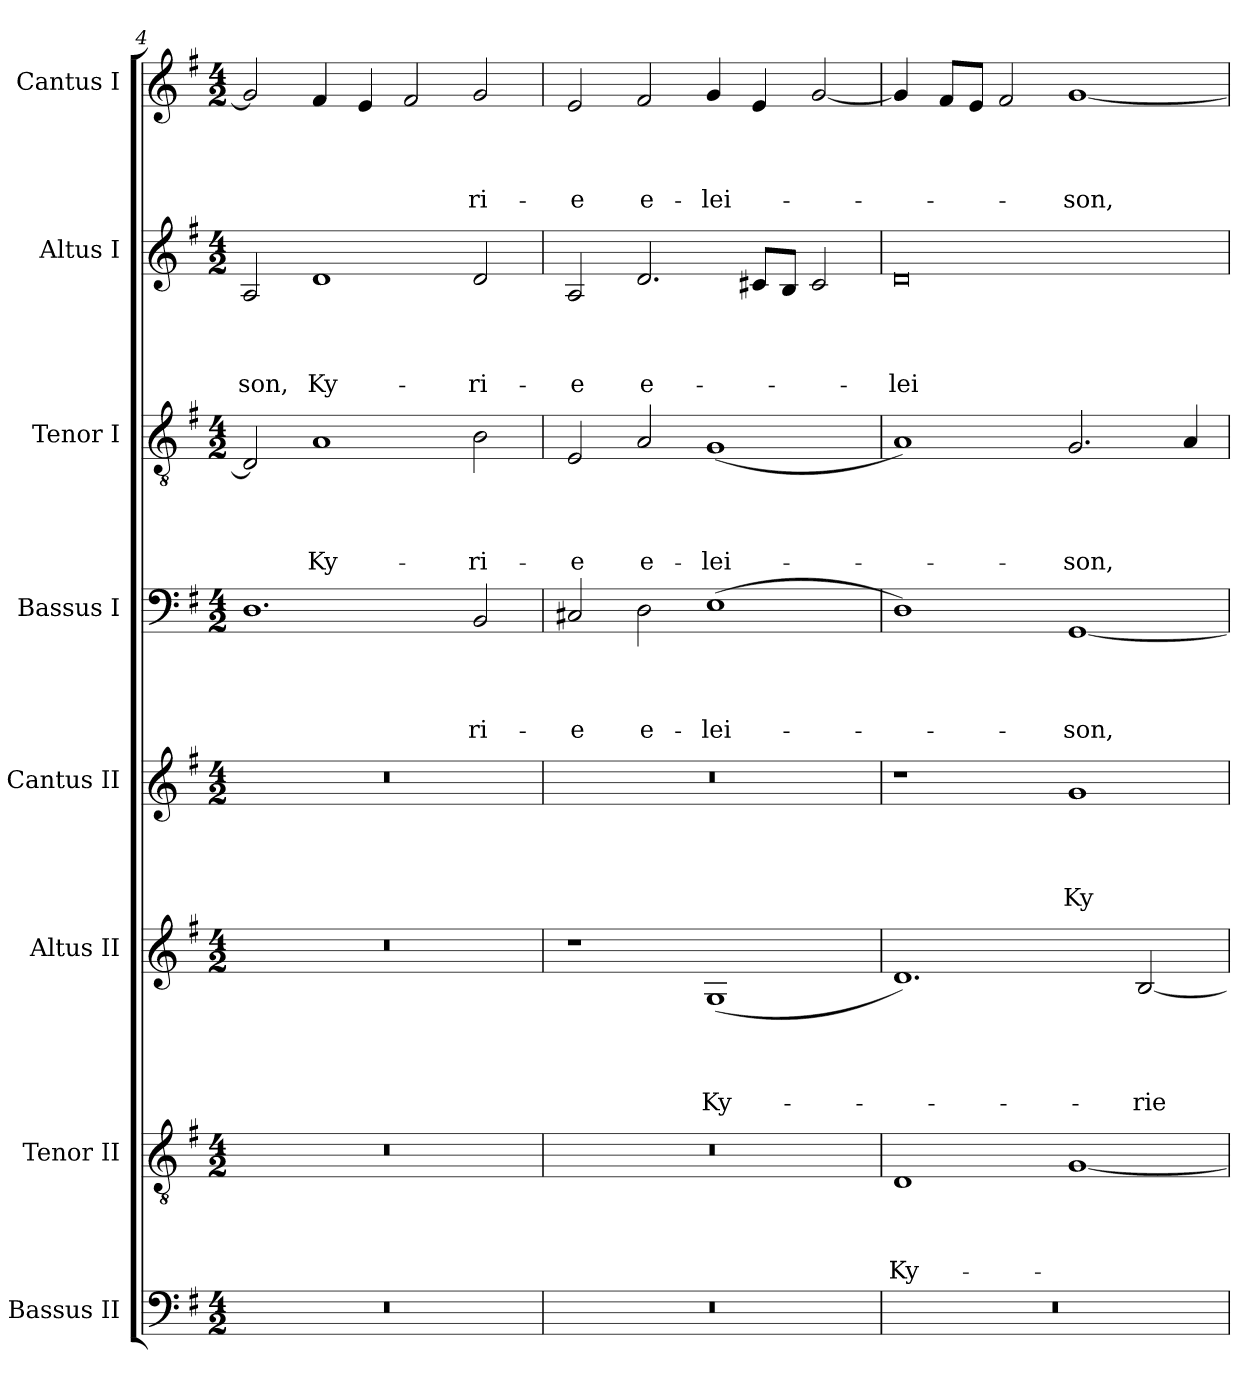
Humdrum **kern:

**kern	**kern	**text	**text	**text	**text	**kern	**text	**text	**text	**text	**kern	**text	**text	**text	**text	**kern	**text	**text	**text	**text	**kern	**text	**text	**text	**text	**kern	**text	**text	**text	**text	**kern	**text	**text	**text	**text
*part8	*part7	*part7	*part7	*part7	*part7	*part6	*part6	*part6	*part6	*part6	*part5	*part5	*part5	*part5	*part5	*part4	*part4	*part4	*part4	*part4	*part3	*part3	*part3	*part3	*part3	*part2	*part2	*part2	*part2	*part2	*part1	*part1	*part1	*part1	*part1
*staff8	*staff7	*staff7	*staff7	*staff7	*staff7	*staff6	*staff6	*staff6	*staff6	*staff6	*staff5	*staff5	*staff5	*staff5	*staff5	*staff4	*staff4	*staff4	*staff4	*staff4	*staff3	*staff3	*staff3	*staff3	*staff3	*staff2	*staff2	*staff2	*staff2	*staff2	*staff1	*staff1	*staff1	*staff1	*staff1
*I"Bassus II	*I"Tenor II	*	*	*	*	*I"Altus II	*	*	*	*	*I"Cantus II	*	*	*	*	*I"Bassus I	*	*	*	*	*I"Tenor I	*	*	*	*	*I"Altus I	*	*	*	*	*I"Cantus I	*	*	*	*
*I'B II	*I'T II	*	*	*	*	*I'A II	*	*	*	*	*I'C II	*	*	*	*	*I'B I	*	*	*	*	*I'T I	*	*	*	*	*I'A I	*	*	*	*	*I'C I	*	*	*	*
*clefF4	*clefGv2	*	*	*	*	*clefG2	*	*	*	*	*clefG2	*	*	*	*	*clefF4	*	*	*	*	*clefGv2	*	*	*	*	*clefG2	*	*	*	*	*clefG2	*	*	*	*
*k[f#]	*k[f#]	*	*	*	*	*k[f#]	*	*	*	*	*k[f#]	*	*	*	*	*k[f#]	*	*	*	*	*k[f#]	*	*	*	*	*k[f#]	*	*	*	*	*k[f#]	*	*	*	*
*G:	*G:	*	*	*	*	*G:	*	*	*	*	*G:	*	*	*	*	*G:	*	*	*	*	*G:	*	*	*	*	*G:	*	*	*	*	*G:	*	*	*	*
*M4/2	*M4/2	*	*	*	*	*M4/2	*	*	*	*	*M4/2	*	*	*	*	*M4/2	*	*	*	*	*M4/2	*	*	*	*	*M4/2	*	*	*	*	*M4/2	*	*	*	*
=4	=4	=4	=4	=4	=4	=4	=4	=4	=4	=4	=4	=4	=4	=4	=4	=4	=4	=4	=4	=4	=4	=4	=4	=4	=4	=4	=4	=4	=4	=4	=4	=4	=4	=4	=4
!	!	!	!	!	!	!	!	!	!	!	!	!	!	!	!	!	!	!	!	!	!	!	!	!	!	!	!	!	!	!LO:LY:b	!	!	!	!	!
0r	0r	.	.	.	.	0r	.	.	.	.	0r	.	.	.	.	1.D	.	.	.	.	2D/]	.	.	.	.	2A/	.	.	.	-son,	2g/]	.	.	.	.
!	!	!	!	!	!	!	!	!	!	!	!	!	!	!	!	!	!	!	!	!	!	!	!	!	!LO:LY:b	!	!	!	!	!	!	!	!	!	!
!	!	!	!	!	!	!	!	!	!	!	!	!	!	!	!	!	!	!	!	!	!	!	!	!	!	!	!	!	!	!LO:LY:b	!	!	!	!	!
.	.	.	.	.	.	.	.	.	.	.	.	.	.	.	.	.	.	.	.	.	1A	.	.	.	Ky-	1d	.	.	.	Ky-	4f#/	.	.	.	.
.	.	.	.	.	.	.	.	.	.	.	.	.	.	.	.	.	.	.	.	.	.	.	.	.	.	.	.	.	.	.	4e/	.	.	.	.
.	.	.	.	.	.	.	.	.	.	.	.	.	.	.	.	.	.	.	.	.	.	.	.	.	.	.	.	.	.	.	2f#/	.	.	.	.
!	!	!	!	!	!	!	!	!	!	!	!	!	!	!	!	!	!	!	!	!LO:LY:b	!	!	!	!	!	!	!	!	!	!	!	!	!	!	!
!	!	!	!	!	!	!	!	!	!	!	!	!	!	!	!	!	!	!	!	!	!	!	!	!	!LO:LY:b	!	!	!	!	!	!	!	!	!	!
!	!	!	!	!	!	!	!	!	!	!	!	!	!	!	!	!	!	!	!	!	!	!	!	!	!	!	!	!	!	!LO:LY:b	!	!	!	!	!
!	!	!	!	!	!	!	!	!	!	!	!	!	!	!	!	!	!	!	!	!	!	!	!	!	!	!	!	!	!	!	!	!	!	!	!LO:LY:b
.	.	.	.	.	.	.	.	.	.	.	.	.	.	.	.	2BB/	.	.	.	-ri-	2B\	.	.	.	-ri-	2d/	.	.	.	-ri-	2g/	.	.	.	-ri-
=5	=5	=5	=5	=5	=5	=5	=5	=5	=5	=5	=5	=5	=5	=5	=5	=5	=5	=5	=5	=5	=5	=5	=5	=5	=5	=5	=5	=5	=5	=5	=5	=5	=5	=5	=5
!	!	!	!	!	!	!	!	!	!	!	!	!	!	!	!	!	!	!	!	!LO:LY:b	!	!	!	!	!	!	!	!	!	!	!	!	!	!	!
!	!	!	!	!	!	!	!	!	!	!	!	!	!	!	!	!	!	!	!	!	!	!	!	!	!LO:LY:b	!	!	!	!	!	!	!	!	!	!
!	!	!	!	!	!	!	!	!	!	!	!	!	!	!	!	!	!	!	!	!	!	!	!	!	!	!	!	!	!	!LO:LY:b	!	!	!	!	!
!	!	!	!	!	!	!	!	!	!	!	!	!	!	!	!	!	!	!	!	!	!	!	!	!	!	!	!	!	!	!	!	!	!	!	!LO:LY:b
0r	0r	.	.	.	.	1r	.	.	.	.	0r	.	.	.	.	2C#X/	.	.	.	-e	2E/	.	.	.	-e	2A/	.	.	.	-e	2e/	.	.	.	-e
!	!	!	!	!	!	!	!	!	!	!	!	!	!	!	!	!	!	!	!	!LO:LY:b	!	!	!	!	!	!	!	!	!	!	!	!	!	!	!
!	!	!	!	!	!	!	!	!	!	!	!	!	!	!	!	!	!	!	!	!	!	!	!	!	!LO:LY:b	!	!	!	!	!	!	!	!	!	!
!	!	!	!	!	!	!	!	!	!	!	!	!	!	!	!	!	!	!	!	!	!	!	!	!	!	!	!	!	!	!LO:LY:b	!	!	!	!	!
!	!	!	!	!	!	!	!	!	!	!	!	!	!	!	!	!	!	!	!	!	!	!	!	!	!	!	!	!	!	!	!	!	!	!	!LO:LY:b
.	.	.	.	.	.	.	.	.	.	.	.	.	.	.	.	2D\	.	.	.	e-	2A/	.	.	.	e-	2.d/	.	.	.	e-	2f#/	.	.	.	e-
!	!	!	!	!	!	!	!	!	!	!LO:LY:b	!	!	!	!	!	!	!	!	!	!	!	!	!	!	!	!	!	!	!	!	!	!	!	!	!
!	!	!	!	!	!	!	!	!	!	!	!	!	!	!	!	!	!	!	!	!LO:LY:b	!	!	!	!	!	!	!	!	!	!	!	!	!	!	!
!	!	!	!	!	!	!	!	!	!	!	!	!	!	!	!	!	!	!	!	!	!	!	!	!	!LO:LY:b	!	!	!	!	!	!	!	!	!	!
!	!	!	!	!	!	!	!	!	!	!	!	!	!	!	!	!	!	!	!	!	!	!	!	!	!	!	!	!	!	!	!	!	!	!	!LO:LY:b
.	.	.	.	.	.	(<1G	.	.	.	Ky-	.	.	.	.	.	(>1E	.	.	.	-lei-	(<1G	.	.	.	-lei-	.	.	.	.	.	4g/	.	.	.	-lei-
.	.	.	.	.	.	.	.	.	.	.	.	.	.	.	.	.	.	.	.	.	.	.	.	.	.	8c#X/L	.	.	.	.	4e/	.	.	.	.
.	.	.	.	.	.	.	.	.	.	.	.	.	.	.	.	.	.	.	.	.	.	.	.	.	.	8B/J	.	.	.	.	.	.	.	.	.
.	.	.	.	.	.	.	.	.	.	.	.	.	.	.	.	.	.	.	.	.	.	.	.	.	.	2c#/	.	.	.	.	[2g/	.	.	.	.
!!LO:LB:g=z
=6	=6	=6	=6	=6	=6	=6	=6	=6	=6	=6	=6	=6	=6	=6	=6	=6	=6	=6	=6	=6	=6	=6	=6	=6	=6	=6	=6	=6	=6	=6	=6	=6	=6	=6	=6
!	!	!	!	!	!LO:LY:b	!	!	!	!	!	!	!	!	!	!	!	!	!	!	!	!	!	!	!	!	!	!	!	!	!	!	!	!	!	!
!	!	!	!	!	!	!	!	!	!	!	!	!	!	!	!	!	!	!	!	!	!	!	!	!	!	!	!	!	!	!LO:LY:b	!	!	!	!	!
0r	1D	.	.	.	Ky-	1.d)	.	.	.	.	1r	.	.	.	.	1D)	.	.	.	.	1A)	.	.	.	.	0d	.	.	.	-lei-	4g/]	.	.	.	.
.	.	.	.	.	.	.	.	.	.	.	.	.	.	.	.	.	.	.	.	.	.	.	.	.	.	.	.	.	.	.	8f#/L	.	.	.	.
.	.	.	.	.	.	.	.	.	.	.	.	.	.	.	.	.	.	.	.	.	.	.	.	.	.	.	.	.	.	.	8e/J	.	.	.	.
.	.	.	.	.	.	.	.	.	.	.	.	.	.	.	.	.	.	.	.	.	.	.	.	.	.	.	.	.	.	.	2f#/	.	.	.	.
!	!	!	!	!	!	!	!	!	!	!	!	!	!	!	!LO:LY:b	!	!	!	!	!	!	!	!	!	!	!	!	!	!	!	!	!	!	!	!
!	!	!	!	!	!	!	!	!	!	!	!	!	!	!	!	!	!	!	!	!LO:LY:b	!	!	!	!	!	!	!	!	!	!	!	!	!	!	!
!	!	!	!	!	!	!	!	!	!	!	!	!	!	!	!	!	!	!	!	!	!	!	!	!	!LO:LY:b	!	!	!	!	!	!	!	!	!	!
!	!	!	!	!	!	!	!	!	!	!	!	!	!	!	!	!	!	!	!	!	!	!	!	!	!	!	!	!	!	!	!	!	!	!	!LO:LY:b
.	[1G	.	.	.	.	.	.	.	.	.	1g	.	.	.	Ky-	[1GG	.	.	.	-son,	2.G/	.	.	.	-son,	.	.	.	.	.	[1g	.	.	.	-son,
!	!	!	!	!	!	!	!	!	!	!LO:LY:b	!	!	!	!	!	!	!	!	!	!	!	!	!	!	!	!	!	!	!	!	!	!	!	!	!
.	.	.	.	.	.	[2B/	.	.	.	-rie	.	.	.	.	.	.	.	.	.	.	.	.	.	.	.	.	.	.	.	.	.	.	.	.	.
.	.	.	.	.	.	.	.	.	.	.	.	.	.	.	.	.	.	.	.	.	4A/	.	.	.	.	.	.	.	.	.	.	.	.	.	.
=	=	=	=	=	=	=	=	=	=	=	=	=	=	=	=	=	=	=	=	=	=	=	=	=	=	=	=	=	=	=	=	=	=	=	=
*-	*-	*-	*-	*-	*-	*-	*-	*-	*-	*-	*-	*-	*-	*-	*-	*-	*-	*-	*-	*-	*-	*-	*-	*-	*-	*-	*-	*-	*-	*-	*-	*-	*-	*-	*-
